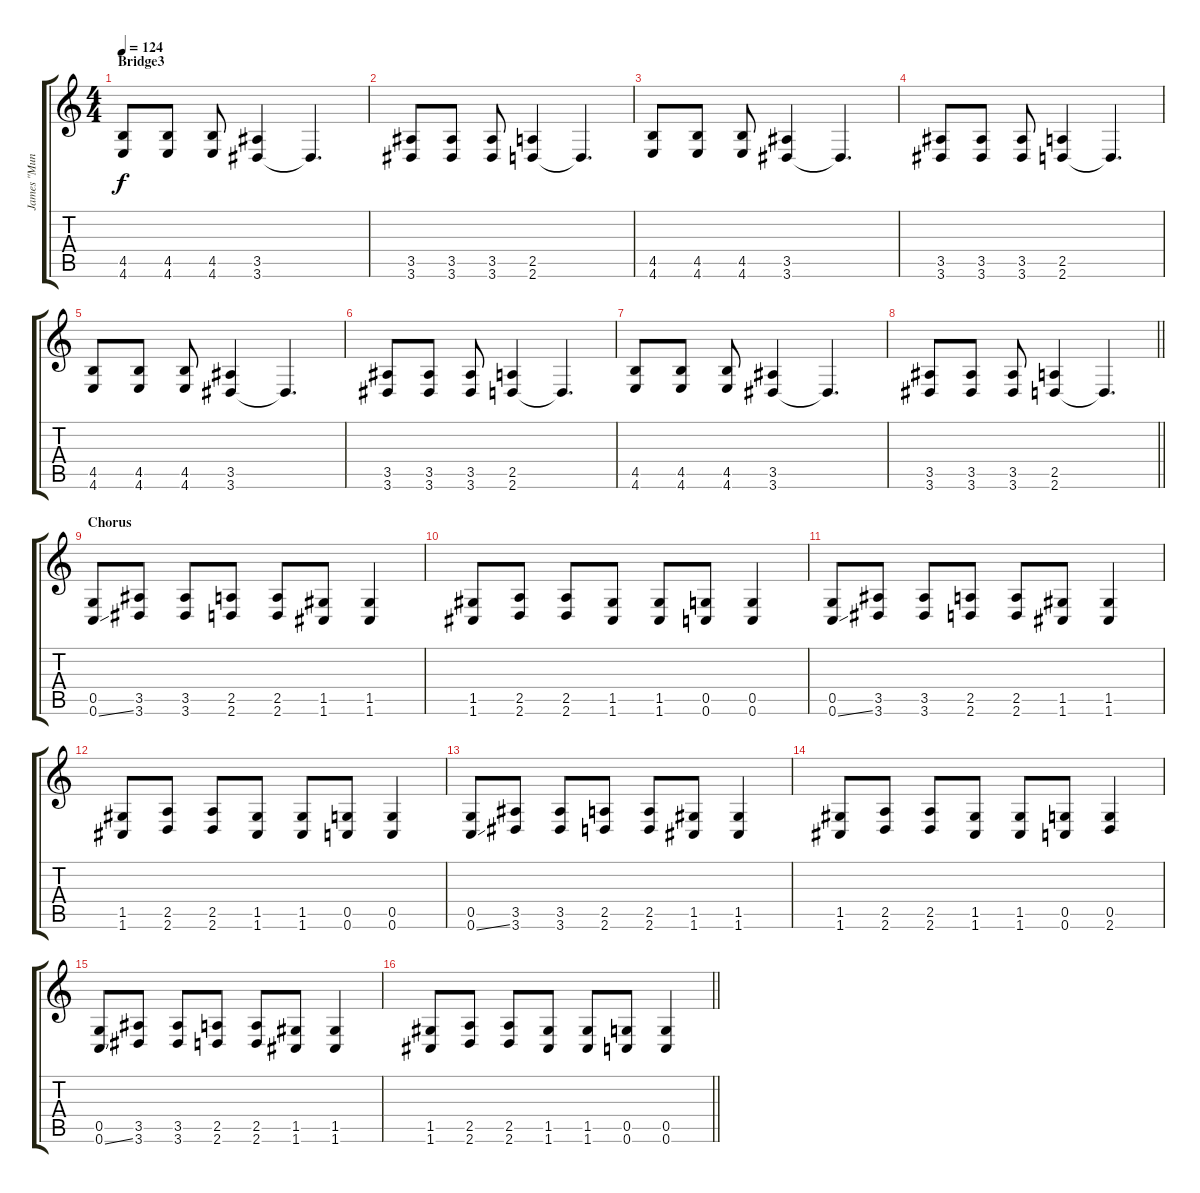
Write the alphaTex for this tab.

\track ("James \"Munky\" Shaffer" "James \"Mun") {instrument distortionguitar}
\staff {score tabs}
\tuning (D4 A3 F3 C3 G2 C2) {hide}
\ts (4 4)
\section ("" "Bridge3")
\tempo 124
\clef g2
\ks c
(4.5 4.6).8{dy f} (4.5 4.6).8 (4.5 4.6).8 (3.5 3.6).4 3.6{t}.4{d} |
(3.5 3.6).8 (3.5 3.6).8 (3.5 3.6).8 (2.5 2.6).4 2.6{t}.4{d} |
(4.5 4.6).8 (4.5 4.6).8 (4.5 4.6).8 (3.5 3.6).4 3.6{t}.4{d} |
(3.5 3.6).8 (3.5 3.6).8 (3.5 3.6).8 (2.5 2.6).4 2.6{t}.4{d} |
(4.5 4.6).8 (4.5 4.6).8 (4.5 4.6).8 (3.5 3.6).4 3.6{t}.4{d} |
(3.5 3.6).8 (3.5 3.6).8 (3.5 3.6).8 (2.5 2.6).4 2.6{t}.4{d} |
(4.5 4.6).8 (4.5 4.6).8 (4.5 4.6).8 (3.5 3.6).4 3.6{t}.4{d} |
\barLineRight lightlight
(3.5 3.6).8 (3.5 3.6).8 (3.5 3.6).8 (2.5 2.6).4 2.6{t}.4{d} |
\section ("" "Chorus")
(0.5 0.6{ss}).8{volume 13} (3.5 3.6).8 (3.5 3.6).8 (2.5 2.6).8 (2.5 2.6).8 (1.5 1.6).8 (1.5 1.6).4 |
(1.5 1.6).8 (2.5 2.6).8 (2.5 2.6).8 (1.5 1.6).8 (1.5 1.6).8 (0.5 0.6).8 (0.5 0.6).4 |
(0.5 0.6{ss}).8 (3.5 3.6).8 (3.5 3.6).8 (2.5 2.6).8 (2.5 2.6).8 (1.5 1.6).8 (1.5 1.6).4 |
(1.5 1.6).8 (2.5 2.6).8 (2.5 2.6).8 (1.5 1.6).8 (1.5 1.6).8 (0.5 0.6).8 (0.5 0.6).4 |
(0.5 0.6{ss}).8 (3.5 3.6).8 (3.5 3.6).8 (2.5 2.6).8 (2.5 2.6).8 (1.5 1.6).8 (1.5 1.6).4 |
(1.5 1.6).8 (2.5 2.6).8 (2.5 2.6).8 (1.5 1.6).8 (1.5 1.6).8 (0.5 0.6).8 (0.5 2.6).4 |
(0.5 0.6{ss}).8 (3.5 3.6).8 (3.5 3.6).8 (2.5 2.6).8 (2.5 2.6).8 (1.5 1.6).8 (1.5 1.6).4 |
\barLineRight lightlight
(1.5 1.6).8 (2.5 2.6).8 (2.5 2.6).8 (1.5 1.6).8 (1.5 1.6).8 (0.5 0.6).8 (0.5 0.6).4
